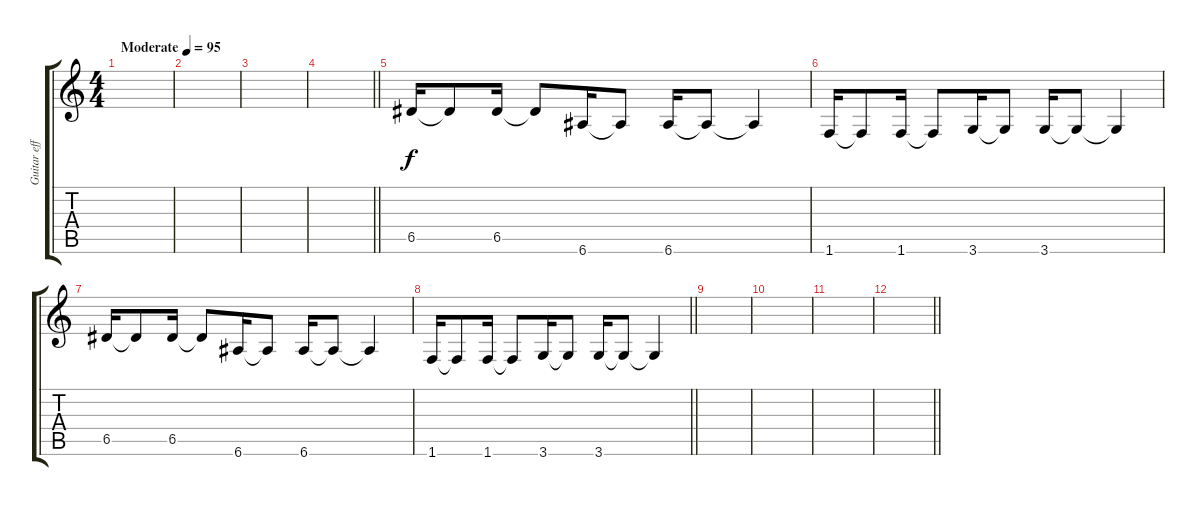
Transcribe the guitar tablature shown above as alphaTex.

\track ("Guitar effect 2" "Guitar eff") {instrument overdrivenguitar}
\staff {score tabs}
\tuning (E4 B3 G3 D3 A2 E2) {hide}
\ts (4 4)
\tempo (95 "Moderate")
\clef g2
\ks c
|
|
|
\barLineRight lightlight
|
6.5.16{volume 2 instrument overdrivenguitar} 6.5{t}.8 6.5.16 6.5{t}.8 6.6.16 6.6{t}.8 6.6.16 6.6{t}.8 6.6{t}.4 |
1.6.16 1.6{t}.8 1.6.16 1.6{t}.8 3.6.16 3.6{t}.8 3.6.16 3.6{t}.8 3.6{t}.4 |
6.5.16{volume 2 instrument overdrivenguitar} 6.5{t}.8 6.5.16 6.5{t}.8 6.6.16 6.6{t}.8 6.6.16 6.6{t}.8 6.6{t}.4 |
\barLineRight lightlight
1.6.16 1.6{t}.8 1.6.16 1.6{t}.8 3.6.16 3.6{t}.8 3.6.16 3.6{t}.8 3.6{t}.4 |
|
|
|
\barLineRight lightlight
